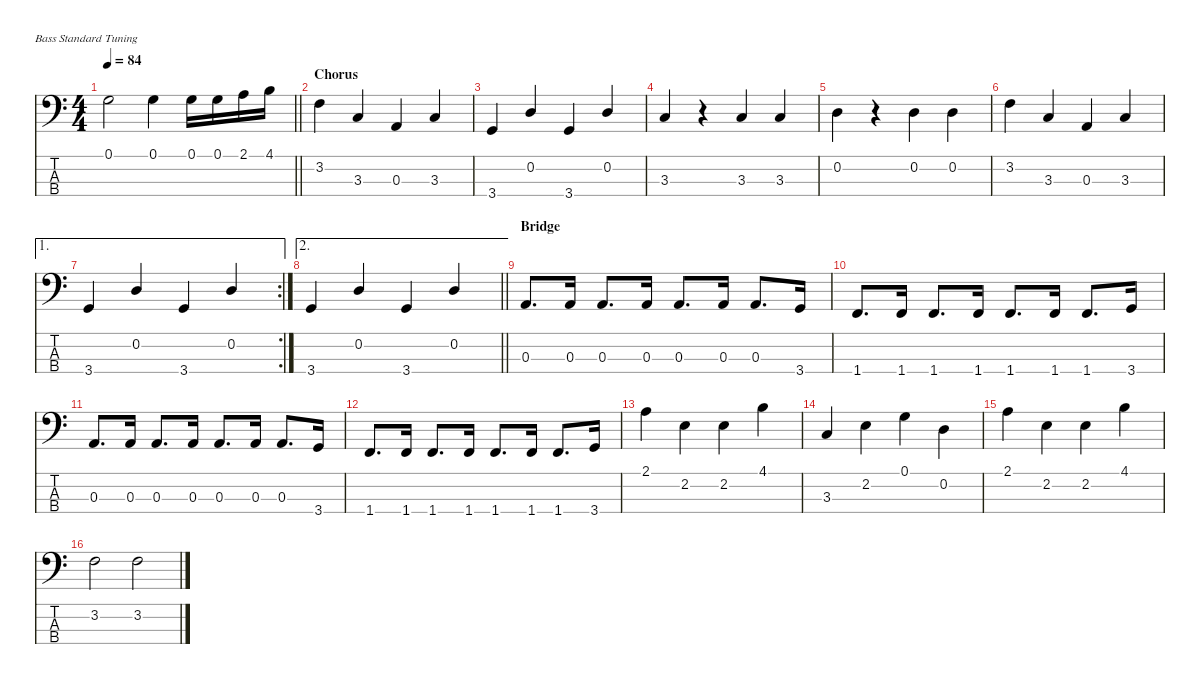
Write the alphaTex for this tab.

\defaultSystemsLayout 4
\hideDynamics
\bracketExtendMode nobrackets
\singleTrackTrackNamePolicy hidden
\multiTrackTrackNamePolicy hidden
\firstSystemTrackNameMode fullname
\firstSystemTrackNameOrientation horizontal
\otherSystemsTrackNameOrientation horizontal
\track ("Bass" "el.bs.") {defaultSystemsLayout 8 instrument electricbassfinger}
\staff {score tabs}
\tuning (G2 D2 A1 E1)
\ts (4 4)
\tempo 84
\clef f4
\barLineRight lightlight
\ks c
0.1.2{dy f beam Down} 0.1.4{beam Down} 0.1.16{beam Down} 0.1.16{beam Down} 2.1.16{beam Down} 4.1.16{beam Down} |
\section ("" "Chorus")
3.2.4{beam Down} 3.3.4{beam Up} 0.3.4{beam Up} 3.3.4{beam Up} |
3.4.4{beam Up} 0.2.4{beam Up} 3.4.4{beam Up} 0.2.4{beam Up} |
3.3.4{beam Up} r.4{beam Up} 3.3.4{beam Up} 3.3.4{beam Up} |
0.2.4{beam Down} r.4{beam Down} 0.2.4{beam Down} 0.2.4{beam Down} |
3.2.4{beam Down} 3.3.4{beam Up} 0.3.4{beam Up} 3.3.4{beam Up} |
\ae 1
\rc 2
3.4.4{beam Up} 0.2.4{beam Up} 3.4.4{beam Up} 0.2.4{beam Up} |
\ae 2
\barLineRight lightlight
3.4.4{beam Up} 0.2.4{beam Up} 3.4.4{beam Up} 0.2.4{beam Up} |
\section ("" "Bridge")
0.3.8{d beam Up} 0.3.16{beam Up} 0.3.8{d beam Up} 0.3.16{beam Up} 0.3.8{d beam Up} 0.3.16{beam Up} 0.3.8{d beam Up} 3.4.16{beam Up} |
1.4.8{d beam Up} 1.4.16{beam Up} 1.4.8{d beam Up} 1.4.16{beam Up} 1.4.8{d beam Up} 1.4.16{beam Up} 1.4.8{d beam Up} 3.4.16{beam Up} |
0.3.8{d beam Up} 0.3.16{beam Up} 0.3.8{d beam Up} 0.3.16{beam Up} 0.3.8{d beam Up} 0.3.16{beam Up} 0.3.8{d beam Up} 3.4.16{beam Up} |
1.4.8{d beam Up} 1.4.16{beam Up} 1.4.8{d beam Up} 1.4.16{beam Up} 1.4.8{d beam Up} 1.4.16{beam Up} 1.4.8{d beam Up} 3.4.16{beam Up} |
2.1.4{beam Down} 2.2.4{beam Down} 2.2.4{beam Down} 4.1.4{beam Down} |
3.3.4{beam Up} 2.2.4{beam Down} 0.1.4{beam Down} 0.2.4{beam Down} |
2.1.4{beam Down} 2.2.4{beam Down} 2.2.4{beam Down} 4.1.4{beam Down} |
3.2.2{beam Down} 3.2.2{beam Down}
